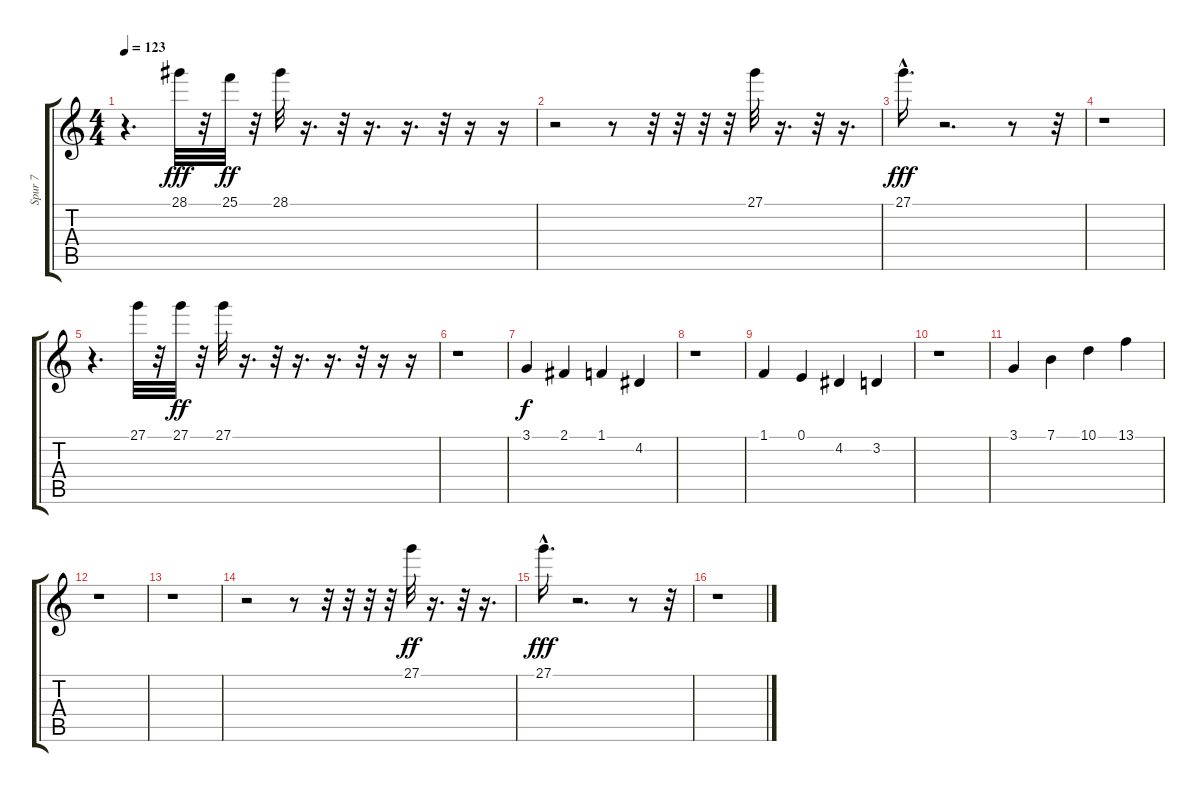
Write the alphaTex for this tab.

\track ("Spur 7" "Spur 7") {instrument piccolo}
\staff {score tabs}
\tuning (E4 B3 G3 D3 A2 E2) {hide}
\ts (4 4)
\tempo 123
\clef g2
\ks c
r.4{d dy fff} 28.1.32 r.32 25.1.32{dy ff} r.32 28.1.32 r.16{d} r.32 r.16{d} r.16{d} r.32 r.16 r.16 |
r.2 r.8 r.32 r.32 r.32 r.32 27.1.32 r.16{d} r.32 r.16{d} |
27.1{hac}.16{d dy fff} r.2{d} r.8 r.32 |
r.1 |
r.4{d} 27.1.32 r.32 27.1.32{dy ff} r.32 27.1.32 r.16{d} r.32 r.16{d} r.16{d} r.32 r.16 r.16 |
r.1 |
3.1.4{dy f} 2.1.4 1.1.4 4.2.4 |
r.1 |
1.1.4 0.1.4 4.2.4 3.2.4 |
r.1 |
3.1.4 7.1.4 10.1.4 13.1.4 |
r.1 |
r.1 |
r.2 r.8 r.32 r.32 r.32 r.32 27.1.32{dy ff} r.16{d} r.32 r.16{d} |
27.1{hac}.16{d dy fff} r.2{d} r.8 r.32 |
r.1
